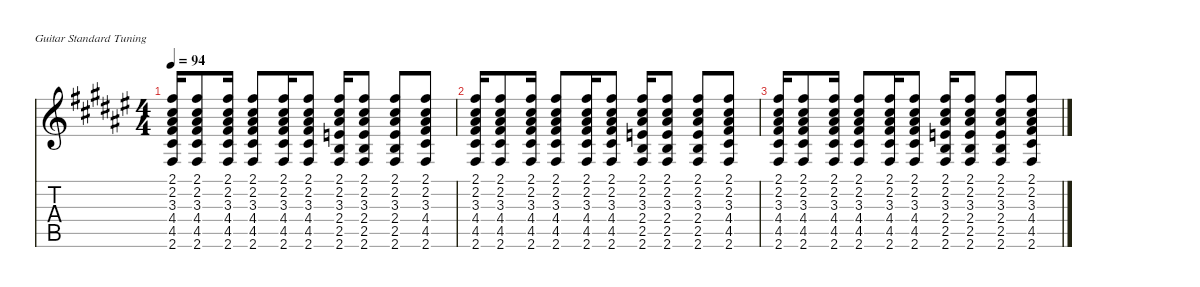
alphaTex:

\defaultSystemsLayout 4
\hideDynamics
\bracketExtendMode nobrackets
\singleTrackTrackNamePolicy hidden
\multiTrackTrackNamePolicy hidden
\otherSystemsTrackNameOrientation horizontal
\track ("Johnny Marr (Rhythm)" "jz.guit.") {instrument electricguitarjazz}
\staff {score tabs}
\tuning (E4 B3 G3 D3 A2 E2)
\ts (4 4)
\tempo 94
\clef g2
\ks f#
(2.1{acc #} 2.2{acc #} 3.3{acc #} 4.4{acc #} 4.5{acc #} 2.6{acc #}).16{dy f beam Up} (2.1{acc #} 2.2{acc #} 3.3{acc #} 4.4{acc #} 4.5{acc #} 2.6{acc #}).8{beam Up} (2.1{acc #} 2.2{acc #} 3.3{acc #} 4.4{acc #} 4.5{acc #} 2.6{acc #}).16{beam Up} (2.1{acc #} 2.2{acc #} 3.3{acc #} 4.4{acc #} 4.5{acc #} 2.6{acc #}).8{beam Up} (2.1{acc #} 2.2{acc #} 3.3{acc #} 4.4{acc #} 4.5{acc #} 2.6{acc #}).16{beam Up} (2.1{acc #} 2.2{acc #} 3.3{acc #} 4.4{acc #} 4.5{acc #} 2.6{acc #}).8{beam Up} (2.1{acc #} 2.2{acc #} 3.3{acc #} 2.4{acc forcenatural} 2.5{acc forcenatural} 2.6{acc #}).16{beam Up} (2.1{acc #} 2.2{acc #} 3.3{acc #} 2.4{acc forcenatural} 2.5{acc forcenatural} 2.6{acc #}).8{beam Up} (2.1{acc #} 2.2{acc #} 3.3{acc #} 2.4{acc forcenatural} 2.5{acc forcenatural} 2.6{acc #}).8{beam Up} (2.1{acc #} 2.2{acc #} 3.3{acc #} 4.4{acc #} 4.5{acc #} 2.6{acc #}).8{beam Up} |
(2.1{acc #} 2.2{acc #} 3.3{acc #} 4.4{acc #} 4.5{acc #} 2.6{acc #}).16{beam Up} (2.1{acc #} 2.2{acc #} 3.3{acc #} 4.4{acc #} 4.5{acc #} 2.6{acc #}).8{beam Up} (2.1{acc #} 2.2{acc #} 3.3{acc #} 4.4{acc #} 4.5{acc #} 2.6{acc #}).16{beam Up} (2.1{acc #} 2.2{acc #} 3.3{acc #} 4.4{acc #} 4.5{acc #} 2.6{acc #}).8{beam Up} (2.1{acc #} 2.2{acc #} 3.3{acc #} 4.4{acc #} 4.5{acc #} 2.6{acc #}).16{beam Up} (2.1{acc #} 2.2{acc #} 3.3{acc #} 4.4{acc #} 4.5{acc #} 2.6{acc #}).8{beam Up} (2.1{acc #} 2.2{acc #} 3.3{acc #} 2.4{acc forcenatural} 2.5{acc forcenatural} 2.6{acc #}).16{beam Up} (2.1{acc #} 2.2{acc #} 3.3{acc #} 2.4{acc forcenatural} 2.5{acc forcenatural} 2.6{acc #}).8{beam Up} (2.1{acc #} 2.2{acc #} 3.3{acc #} 2.4{acc forcenatural} 2.5{acc forcenatural} 2.6{acc #}).8{beam Up} (2.1{acc #} 2.2{acc #} 3.3{acc #} 4.4{acc #} 4.5{acc #} 2.6{acc #}).8{beam Up} |
(2.1{acc #} 2.2{acc #} 3.3{acc #} 4.4{acc #} 4.5{acc #} 2.6{acc #}).16{beam Up} (2.1{acc #} 2.2{acc #} 3.3{acc #} 4.4{acc #} 4.5{acc #} 2.6{acc #}).8{beam Up} (2.1{acc #} 2.2{acc #} 3.3{acc #} 4.4{acc #} 4.5{acc #} 2.6{acc #}).16{beam Up} (2.1{acc #} 2.2{acc #} 3.3{acc #} 4.4{acc #} 4.5{acc #} 2.6{acc #}).8{beam Up} (2.1{acc #} 2.2{acc #} 3.3{acc #} 4.4{acc #} 4.5{acc #} 2.6{acc #}).16{beam Up} (2.1{acc #} 2.2{acc #} 3.3{acc #} 4.4{acc #} 4.5{acc #} 2.6{acc #}).8{beam Up} (2.1{acc #} 2.2{acc #} 3.3{acc #} 2.4{acc forcenatural} 2.5{acc forcenatural} 2.6{acc #}).16{beam Up} (2.1{acc #} 2.2{acc #} 3.3{acc #} 2.4{acc forcenatural} 2.5{acc forcenatural} 2.6{acc #}).8{beam Up} (2.1{acc #} 2.2{acc #} 3.3{acc #} 2.4{acc forcenatural} 2.5{acc forcenatural} 2.6{acc #}).8{beam Up} (2.1{acc #} 2.2{acc #} 3.3{acc #} 4.4{acc #} 4.5{acc #} 2.6{acc #}).8{beam Up}
